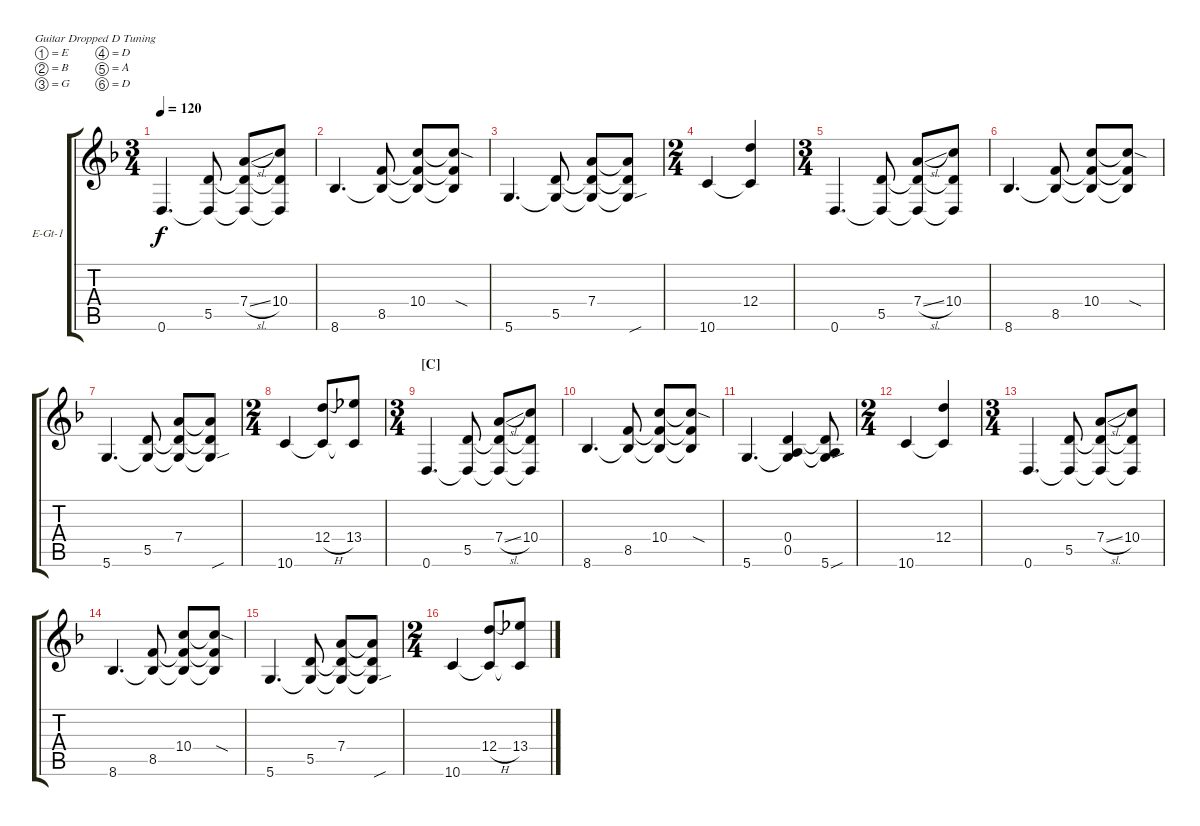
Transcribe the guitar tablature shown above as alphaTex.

\defaultSystemsLayout 4
\bracketExtendMode groupsimilarinstruments
\firstSystemTrackNameOrientation horizontal
\otherSystemsTrackNameOrientation horizontal
\track ("Electric Guitar 1" "E-Gt-1") {instrument electricguitarclean}
\staff {score tabs}
\tuning (E4 B3 G3 D3 A2 D2)
\ts (3 4)
\tempo 120
\clef g2
\ks f
0.6.4{d dy f} (5.5 0.6{t}).8 (7.4{sl} 5.5{t} 0.6{t}).8 (10.4 5.5{t} 0.6{t}).8 |
8.6.4{d} (8.5 8.6{t}).8 (10.4 8.5{t} 8.6{t}).8 (10.4{sod t} 8.5{t} 8.6{t}).8 |
5.6.4{d} (5.5 5.6{t}).8 (7.4 5.5{t} 5.6{t}).8 (5.6{sou t} 5.5{t} 7.4{t}).8 |
\ts (2 4)
10.6.4 (12.4 10.6{t}).4 |
\ts (3 4)
\beaming (8 3 1 2)
0.6.4{d} (5.5 0.6{t}).8 (7.4{sl} 5.5{t} 0.6{t}).8 (10.4 5.5{t} 0.6{t}).8 |
8.6.4{d} (8.5 8.6{t}).8 (10.4 8.5{t} 8.6{t}).8 (10.4{sod t} 8.5{t} 8.6{t}).8 |
5.6.4{d} (5.5 5.6{t}).8 (7.4 5.5{t} 5.6{t}).8 (5.6{sou t} 7.4{t} 5.5{t}).8 |
\ts (2 4)
\beaming (8 2 2)
10.6.4 (12.4{h} 10.6{t}).8 (13.4 10.6{t}).8 |
\ts (3 4)
\section ("C" "")
0.6.4{d} (5.5 0.6{t}).8 (7.4{sl} 5.5{t} 0.6{t}).8 (10.4 5.5{t} 0.6{t}).8 |
8.6.4{d} (8.5 8.6{t}).8 (10.4 8.5{t} 8.6{t}).8 (10.4{sod t} 8.5{t} 8.6{t}).8 |
5.6.4{d} (0.5 5.6{t} 0.4).4 (5.6{sou} 0.5{t} 0.4{t}).8 |
\ts (2 4)
10.6.4 (12.4 10.6{t}).4 |
\ts (3 4)
0.6.4{d} (5.5 0.6{t}).8 (7.4{sl} 5.5{t} 0.6{t}).8 (10.4 5.5{t} 0.6{t}).8 |
8.6.4{d} (8.5 8.6{t}).8 (10.4 8.5{t} 8.6{t}).8 (10.4{sod t} 8.5{t} 8.6{t}).8 |
5.6.4{d} (5.5 5.6{t}).8 (7.4 5.5{t} 5.6{t}).8 (5.6{sou t} 7.4{t} 5.5{t}).8 |
\ts (2 4)
10.6.4 (12.4{h} 10.6{t}).8 (13.4 10.6{t}).8
